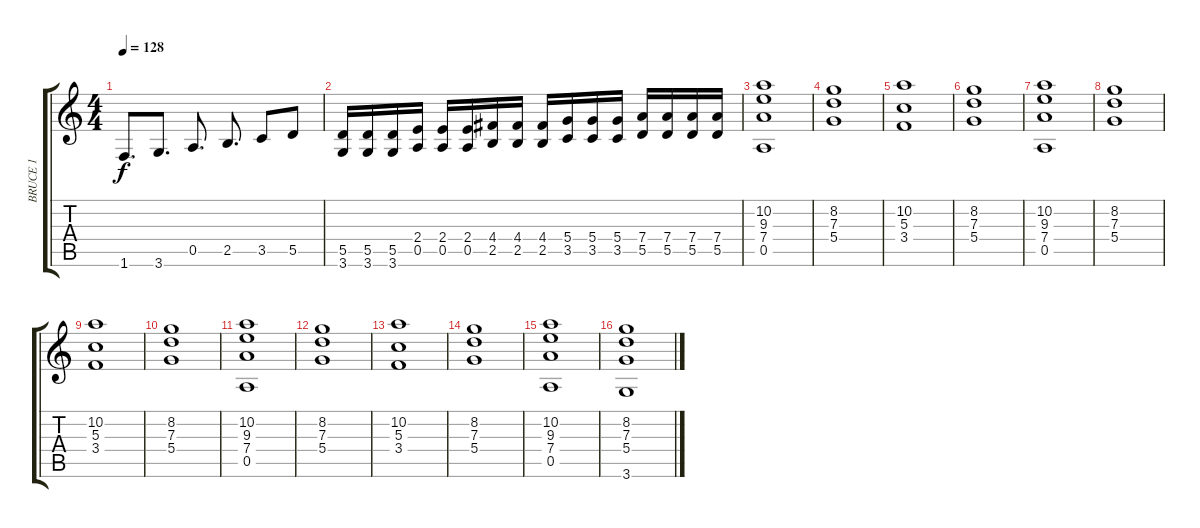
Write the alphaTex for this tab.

\track ("BRUCE 1" "BRUCE 1") {instrument distortionguitar}
\staff {score tabs}
\tuning (E4 B3 G3 D3 A2 E2) {hide}
\ts (4 4)
\tempo 128
\clef g2
\ks c
1.6.8{d dy f} 3.6.8{d} 0.5.8{d} 2.5.8{d} 3.5.8 5.5.8 |
(5.5 3.6).16 (5.5 3.6).16 (5.5 3.6).16 (2.4 0.5).16 (2.4 0.5).16 (2.4 0.5).16 (4.4 2.5).16 (4.4 2.5).16 (4.4 2.5).16 (5.4 3.5).16 (5.4 3.5).16 (5.4 3.5).16 (7.4 5.5).16 (7.4 5.5).16 (7.4 5.5).16 (7.4 5.5).16 |
(10.2 9.3 7.4 0.5).1 |
(8.2 7.3 5.4).1 |
(10.2 5.3 3.4).1 |
(8.2 7.3 5.4).1 |
(10.2 9.3 7.4 0.5).1 |
(8.2 7.3 5.4).1 |
(10.2 5.3 3.4).1 |
(8.2 7.3 5.4).1 |
(10.2 9.3 7.4 0.5).1 |
(8.2 7.3 5.4).1 |
(10.2 5.3 3.4).1 |
(8.2 7.3 5.4).1 |
(10.2 9.3 7.4 0.5).1 |
(8.2 7.3 5.4 3.6).1
